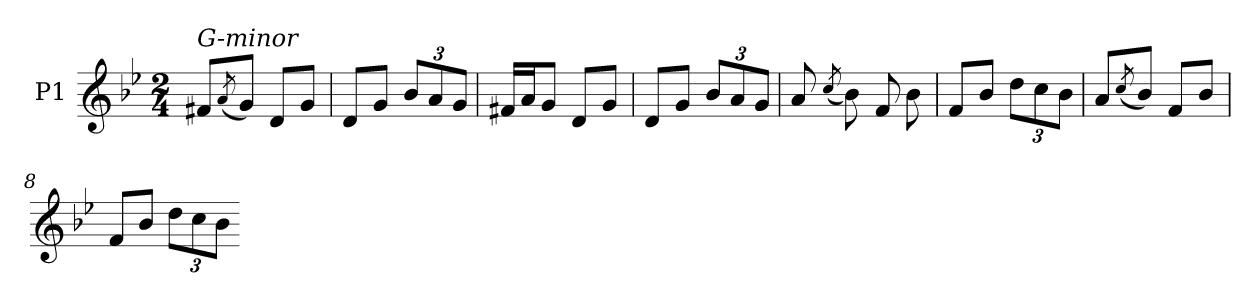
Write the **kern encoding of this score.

**kern
*part1
*staff1
*I"P1
*clefG2
*k[b-e-]
*g:
*M2/4
=1
!LO:TX:a:i:t=G-minor
8f#XL
(8qa/
8gJ)
8dL
8gJ
=2
8dL
8gJ
12b-L
12a
12gJ
=3
16f#XLL
16aJ
8gJ
8dL
8gJ
=4
8dL
8gJ
12b-L
12a
12gJ
=5
8a
(8qcc/
8b-)
8f
8b-
=6
8fL
8b-J
12ddL
12cc
12b-J
=7
8aL
(8qcc/
8b-J)
8fL
8b-J
=8
8fL
8b-J
12ddL
12cc
12b-J
=-
*-
